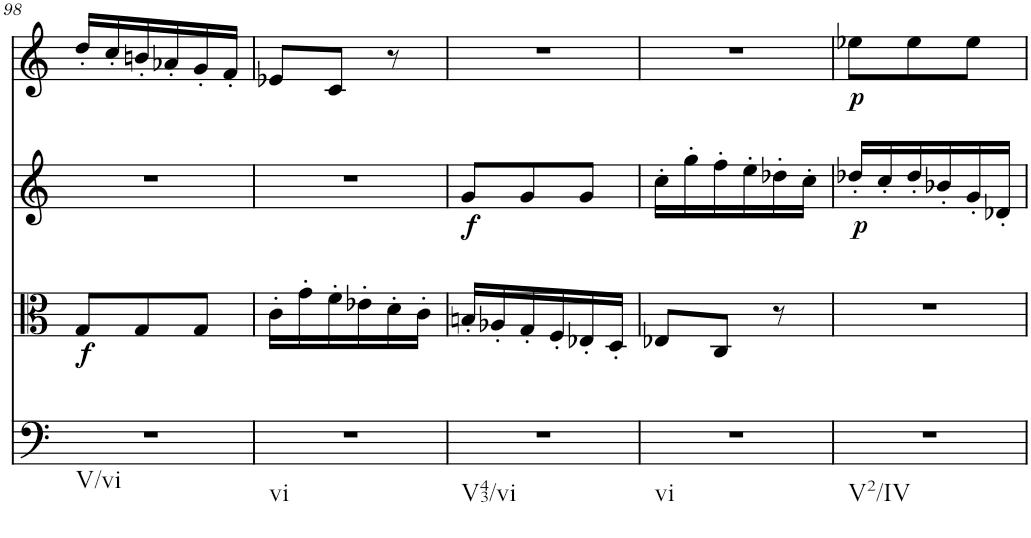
**kern	**kern	**dynam	**kern	**dynam	**kern	**dynam
*part4	*part3	*part3	*part2	*part2	*part1	*part1
*staff4	*staff3	*staff3	*staff2	*staff2	*staff1	*staff1
*I"Violoncello	*I"Viola	*	*I"Violin II	*	*I"Violin I	*
!!LO:PB:g=z
*clefF4	*clefC3	*	*clefG2	*	*clefG2	*
*k[]	*k[]	*	*k[]	*	*k[]	*
*M3/8	*M3/8	*	*M3/8	*	*M3/8	*
=98	=98	=98	=98	=98	=98	=98
!LO:TX:b:t=V/vi	!	!	!	!	!	!
!	!	!LO:DY:b	!	!	!	!
4.r	8G/L	f	4.r	.	16dd'/LL	.
.	.	.	.	.	16cc'/	.
.	8G/	.	.	.	16bn'/	.
.	.	.	.	.	16a-X'/	.
.	8G/J	.	.	.	16g'/	.
.	.	.	.	.	16f'/JJ	.
=99	=99	=99	=99	=99	=99	=99
!LO:TX:b:t=vi	!	!	!	!	!	!
4.r	16c'\LL	.	4.r	.	8e-X/L	.
.	16g'\	.	.	.	.	.
.	16f'\	.	.	.	8c/J	.
.	16e-X'\	.	.	.	.	.
.	16d'\	.	.	.	8r	.
.	16c'\JJ	.	.	.	.	.
=100	=100	=100	=100	=100	=100	=100
!LO:TX:b:t=V43/vi	!	!	!	!	!	!
!	!	!	!	!LO:DY:b	!	!
4.r	16Bn'/LL	.	8g/L	f	4.r	.
.	16A-X'/	.	.	.	.	.
.	16G'/	.	8g/	.	.	.
.	16F'/	.	.	.	.	.
.	16E-X'/	.	8g/J	.	.	.
.	16D'/JJ	.	.	.	.	.
=101	=101	=101	=101	=101	=101	=101
!LO:TX:b:t=vi	!	!	!	!	!	!
4.r	8E-X/L	.	16cc'\LL	.	4.r	.
.	.	.	16gg'\	.	.	.
.	8C/J	.	16ff'\	.	.	.
.	.	.	16ee'\	.	.	.
.	8r	.	16dd-X'\	.	.	.
.	.	.	16cc'\JJ	.	.	.
=102	=102	=102	=102	=102	=102	=102
!LO:TX:b:t=V2/IV	!	!	!	!	!	!
!	!	!	!	!LO:DY:b	!	!LO:DY:b
4.r	4.r	.	16dd-X'/LL	p	8ee-X\L	p
.	.	.	16cc'/	.	.	.
.	.	.	16dd-'/	.	8ee-\	.
.	.	.	16b-X'/	.	.	.
.	.	.	16g'/	.	8ee-\J	.
.	.	.	16d-X'/JJ	.	.	.
=	=	=	=	=	=	=
*-	*-	*-	*-	*-	*-	*-
